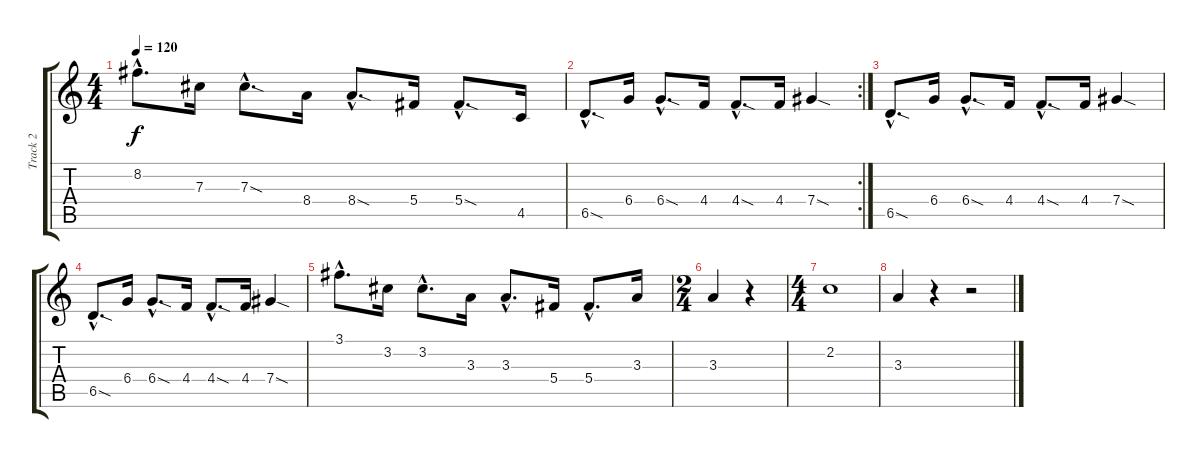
\track ("Track 2" "Track 2") {instrument overdrivenguitar}
\staff {score tabs}
\tuning (Eb4 Bb3 Gb3 Db3 Ab2 Eb2) {hide}
\ts (4 4)
\tempo 120
\clef g2
\ks c
8.2{hac}.8{d dy f} 7.3.16 7.3{sod hac}.8{d} 8.4.16 8.4{sod hac}.8{d} 5.4.16 5.4{sod hac}.8{d} 4.5.16 |
\rc 2
6.5{sod hac}.8{d} 6.4.16 6.4{sod hac}.8{d} 4.4.16 4.4{sod hac}.8{d} 4.4.16 7.4{sod}.4 |
6.5{sod hac}.8{d} 6.4.16 6.4{sod hac}.8{d} 4.4.16 4.4{sod hac}.8{d} 4.4.16 7.4{sod}.4 |
6.5{sod hac}.8{d} 6.4.16 6.4{sod hac}.8{d} 4.4.16 4.4{sod hac}.8{d} 4.4.16 7.4{sod}.4 |
3.1{hac}.8{d} 3.2.16 3.2{hac}.8{d} 3.3.16 3.3{hac}.8{d} 5.4.16 5.4{hac}.8{d} 3.3.16 |
\ts (2 4)
3.3.4 r.4 |
\ts (4 4)
2.2.1 |
3.3.4 r.4 r.2
